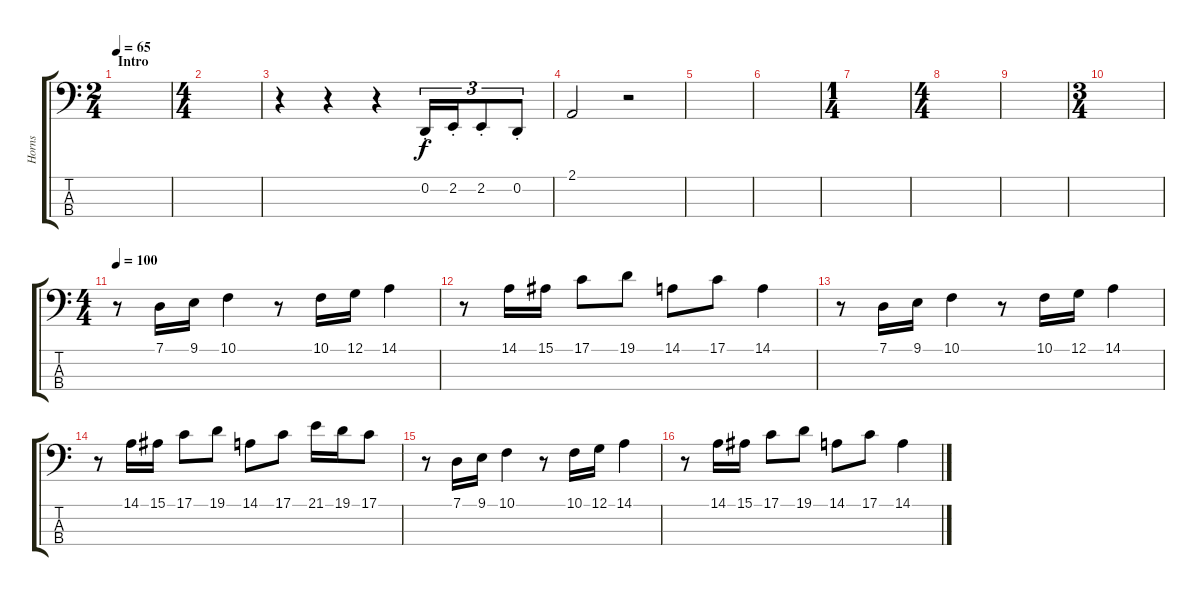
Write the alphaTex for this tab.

\track ("Horns" "Horns") {instrument brasssection}
\staff {score tabs}
\tuning (G2 D2 A1 E1) {hide}
\ts (2 4)
\section ("" "Intro")
\tempo 65
\clef f4
\ks c
|
\ts (4 4)
|
r.4 r.4 r.4 0.2{st}.16{tu (3 2)} 2.2{st}.16{tu (3 2)} 2.2{st}.8{tu (3 2)} 0.2{st}.8{tu (3 2)} |
2.1.2 r.2 |
|
|
\ts (1 4)
|
\ts (4 4)
|
|
\ts (3 4)
|
\ts (4 4)
\tempo 100
r.8 7.1.16 9.1.16 10.1.4 r.8 10.1.16 12.1.16 14.1.4 |
r.8 14.1.16 15.1.16 17.1.8 19.1.8 14.1.8 17.1.8 14.1.4 |
r.8 7.1.16 9.1.16 10.1.4 r.8 10.1.16 12.1.16 14.1.4 |
r.8 14.1.16 15.1.16 17.1.8 19.1.8 14.1.8 17.1.8 21.1.16 19.1.16 17.1.8 |
r.8 7.1.16 9.1.16 10.1.4 r.8 10.1.16 12.1.16 14.1.4 |
r.8 14.1.16 15.1.16 17.1.8 19.1.8 14.1.8 17.1.8 14.1.4
